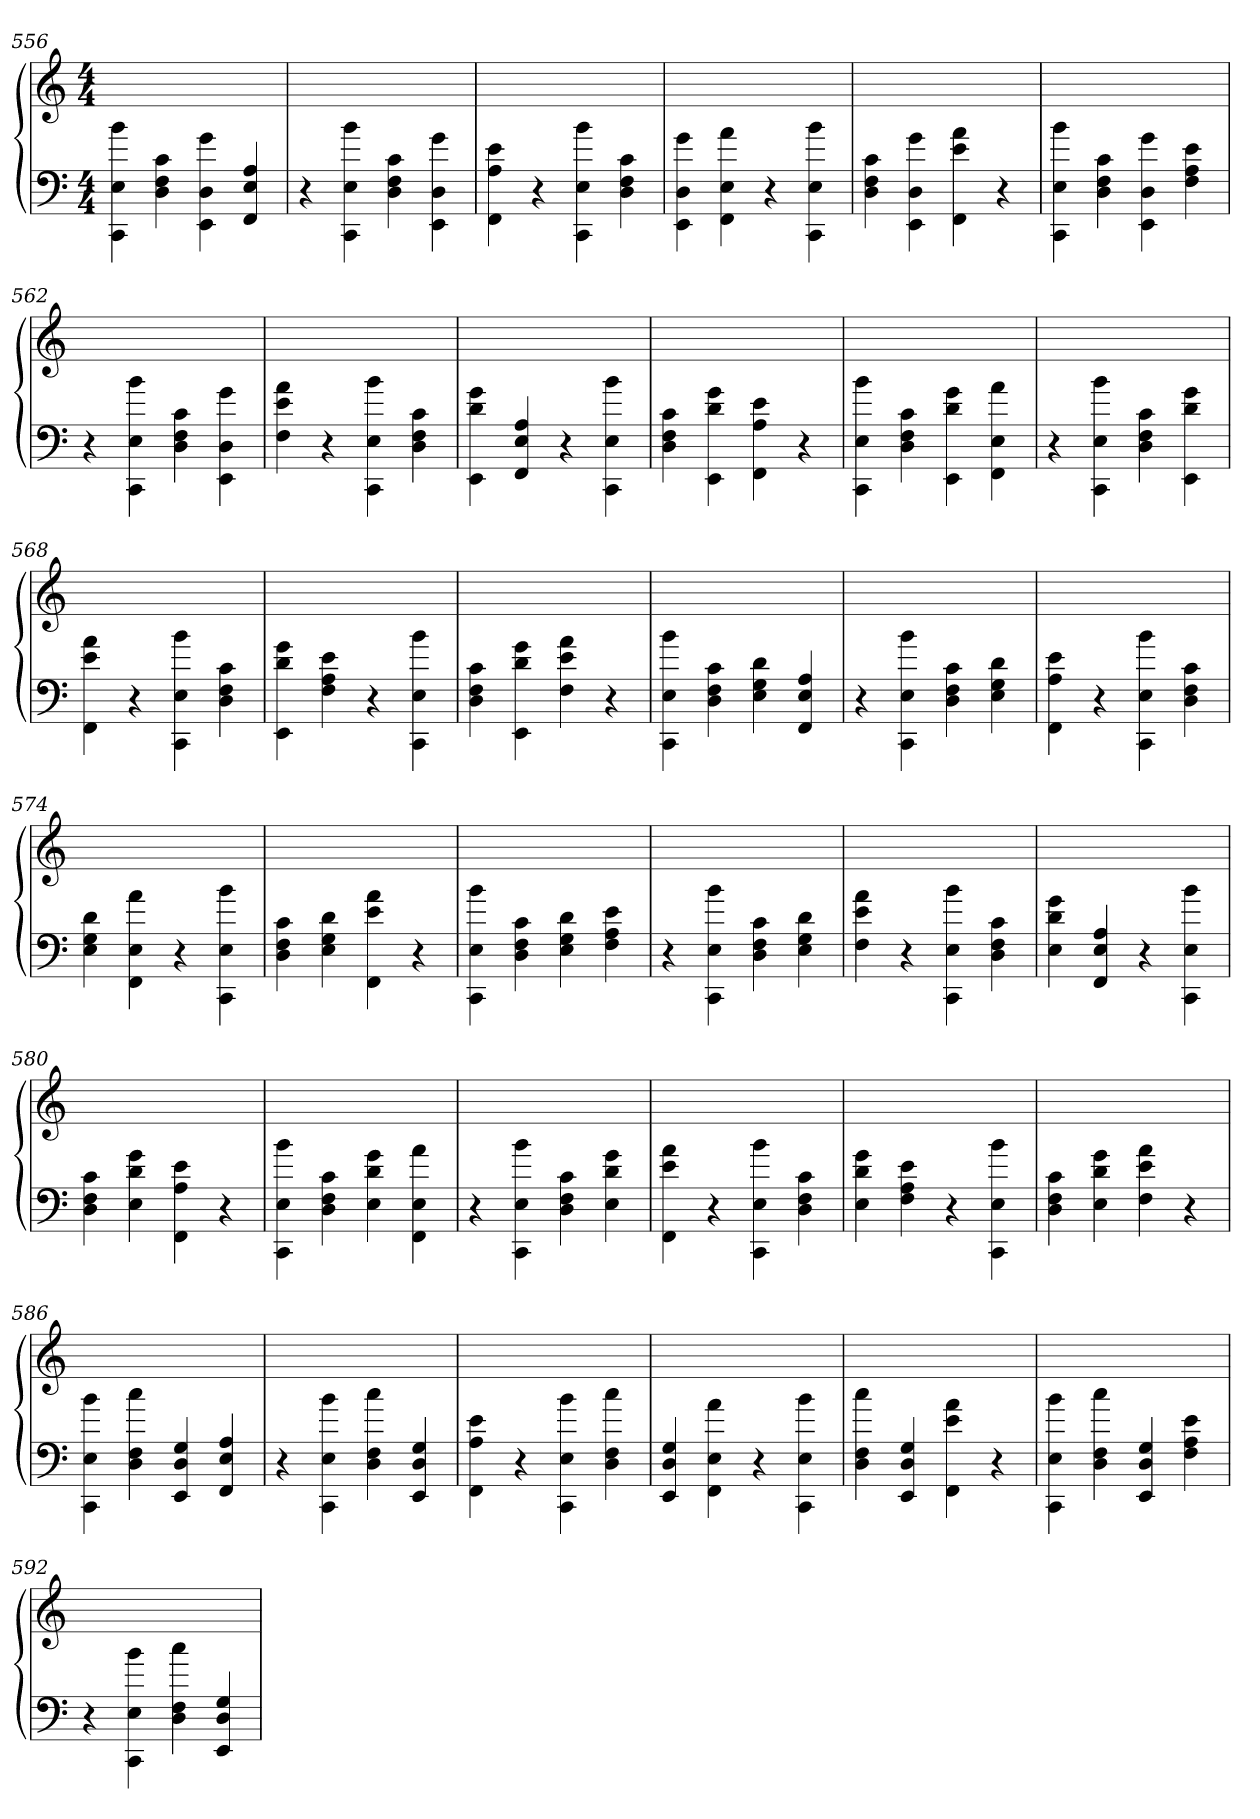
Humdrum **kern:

**kern	**kern
*part2	*part1
*staff2	*staff1
*clefF4	*clefG2
*k[]	*k[]
*C:	*C:
*M4/4	*M4/4
=556	=556
4CC 4E 4b	1ryy
4D 4F 4c	.
4EE 4D 4g	.
4FF 4E 4A	.
=557	=557
4r	1ryy
4CC 4E 4b	.
4D 4F 4c	.
4EE 4D 4g	.
=558	=558
4FF 4A 4e	1ryy
4r	.
4CC 4E 4b	.
4D 4F 4c	.
=559	=559
4EE 4D 4g	1ryy
4FF 4E 4a	.
4r	.
4CC 4E 4b	.
=560	=560
4D 4F 4c	1ryy
4EE 4D 4g	.
4FF 4e 4a	.
4r	.
=561	=561
4CC 4E 4b	1ryy
4D 4F 4c	.
4EE 4D 4g	.
4F 4A 4e	.
=562	=562
4r	1ryy
4CC 4E 4b	.
4D 4F 4c	.
4EE 4D 4g	.
=563	=563
4F 4e 4a	1ryy
4r	.
4CC 4E 4b	.
4D 4F 4c	.
=564	=564
4EE 4d 4g	1ryy
4FF 4E 4A	.
4r	.
4CC 4E 4b	.
=565	=565
4D 4F 4c	1ryy
4EE 4d 4g	.
4FF 4A 4e	.
4r	.
=566	=566
4CC 4E 4b	1ryy
4D 4F 4c	.
4EE 4d 4g	.
4FF 4E 4a	.
=567	=567
4r	1ryy
4CC 4E 4b	.
4D 4F 4c	.
4EE 4d 4g	.
=568	=568
4FF 4e 4a	1ryy
4r	.
4CC 4E 4b	.
4D 4F 4c	.
=569	=569
4EE 4d 4g	1ryy
4F 4A 4e	.
4r	.
4CC 4E 4b	.
=570	=570
4D 4F 4c	1ryy
4EE 4d 4g	.
4F 4e 4a	.
4r	.
=571	=571
4CC 4E 4b	1ryy
4D 4F 4c	.
4E 4G 4d	.
4FF 4E 4A	.
=572	=572
4r	1ryy
4CC 4E 4b	.
4D 4F 4c	.
4E 4G 4d	.
=573	=573
4FF 4A 4e	1ryy
4r	.
4CC 4E 4b	.
4D 4F 4c	.
=574	=574
4E 4G 4d	1ryy
4FF 4E 4a	.
4r	.
4CC 4E 4b	.
=575	=575
4D 4F 4c	1ryy
4E 4G 4d	.
4FF 4e 4a	.
4r	.
=576	=576
4CC 4E 4b	1ryy
4D 4F 4c	.
4E 4G 4d	.
4F 4A 4e	.
=577	=577
4r	1ryy
4CC 4E 4b	.
4D 4F 4c	.
4E 4G 4d	.
=578	=578
4F 4e 4a	1ryy
4r	.
4CC 4E 4b	.
4D 4F 4c	.
=579	=579
4E 4d 4g	1ryy
4FF 4E 4A	.
4r	.
4CC 4E 4b	.
=580	=580
4D 4F 4c	1ryy
4E 4d 4g	.
4FF 4A 4e	.
4r	.
=581	=581
4CC 4E 4b	1ryy
4D 4F 4c	.
4E 4d 4g	.
4FF 4E 4a	.
=582	=582
4r	1ryy
4CC 4E 4b	.
4D 4F 4c	.
4E 4d 4g	.
=583	=583
4FF 4e 4a	1ryy
4r	.
4CC 4E 4b	.
4D 4F 4c	.
=584	=584
4E 4d 4g	1ryy
4F 4A 4e	.
4r	.
4CC 4E 4b	.
=585	=585
4D 4F 4c	1ryy
4E 4d 4g	.
4F 4e 4a	.
4r	.
=586	=586
4CC 4E 4b	1ryy
4D 4F 4cc	.
4EE 4D 4G	.
4FF 4E 4A	.
=587	=587
4r	1ryy
4CC 4E 4b	.
4D 4F 4cc	.
4EE 4D 4G	.
=588	=588
4FF 4A 4e	1ryy
4r	.
4CC 4E 4b	.
4D 4F 4cc	.
=589	=589
4EE 4D 4G	1ryy
4FF 4E 4a	.
4r	.
4CC 4E 4b	.
=590	=590
4D 4F 4cc	1ryy
4EE 4D 4G	.
4FF 4e 4a	.
4r	.
=591	=591
4CC 4E 4b	1ryy
4D 4F 4cc	.
4EE 4D 4G	.
4F 4A 4e	.
=592	=592
4r	1ryy
4CC 4E 4b	.
4D 4F 4cc	.
4EE 4D 4G	.
=	=
*-	*-
